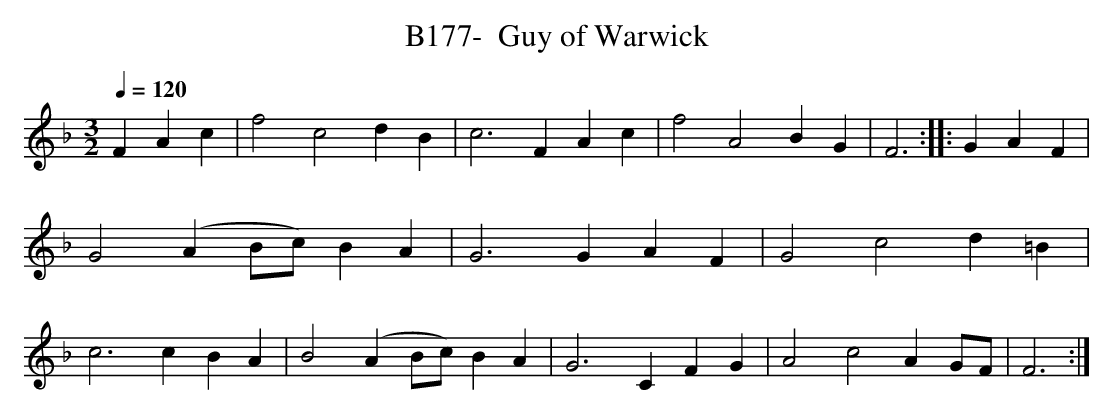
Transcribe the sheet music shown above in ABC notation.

X:1
T:B177-  Guy of Warwick
Q:1/4=120
L:1/4
M:3/2
K:F
FAc|f2c2dB|c3FAc|f2A2BG|F3::GAF|\
G2(AB/2c/2)BA|G3GAF|G2c2d=B|c3cBA|\
B2(AB/2c/2)BA|G3CFG|A2c2AG/2F/2|F3:|]
